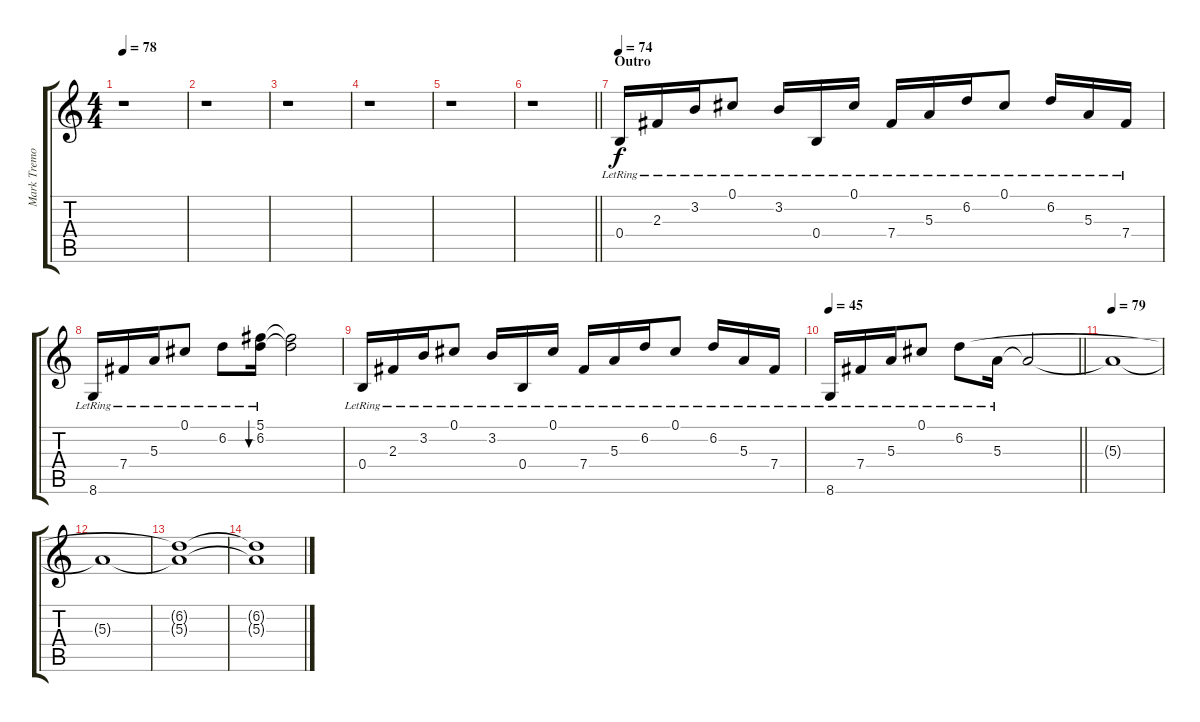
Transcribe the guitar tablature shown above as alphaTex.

\track ("Mark Tremonti (Rhythm Guitar)" "Mark Tremo") {instrument acousticguitarsteel}
\staff {score tabs}
\tuning (Db4 Ab3 E3 B2 Gb2 B1) {hide}
\ts (4 4)
\tempo 78
\clef g2
\ks c
r.1{dy f} |
r.1 |
r.1 |
r.1 |
r.1 |
\barLineRight lightlight
r.1 |
\section ("" "Outro")
\tempo 74
0.4{lr}.16 2.3{lr}.16 3.2{lr}.16 0.1{lr}.8 3.2{lr}.16 0.4{lr}.16 0.1{lr}.16 7.4{lr}.16 5.3{lr}.16 6.2{lr}.16 0.1{lr}.8 6.2{lr}.16 5.3{lr}.16 7.4{lr}.16 |
8.6{lr}.16 7.4{lr}.16 5.3{lr}.16 0.1{lr}.8 6.2{lr}.8 (5.1{lr} 6.2{lr}).16{bu 60} (5.1{t} 6.2{t}).2 |
0.4{lr}.16 2.3{lr}.16 3.2{lr}.16 0.1{lr}.8 3.2{lr}.16 0.4{lr}.16 0.1{lr}.16 7.4{lr}.16 5.3{lr}.16 6.2{lr}.16 0.1{lr}.8 6.2{lr}.16 5.3{lr}.16 7.4{lr}.16 |
\tempo 45
\barLineRight lightlight
8.6{lr}.16 7.4{lr}.16 5.3{lr}.16 0.1{lr}.8 6.2{lr}.8 5.3{lr}.16 5.3{t}.2 |
\tempo 79
5.3{t}.1{volume 0} |
5.3{t}.1 |
(6.2{t} 5.3{t}).1 |
(6.2{t} 5.3{t}).1
